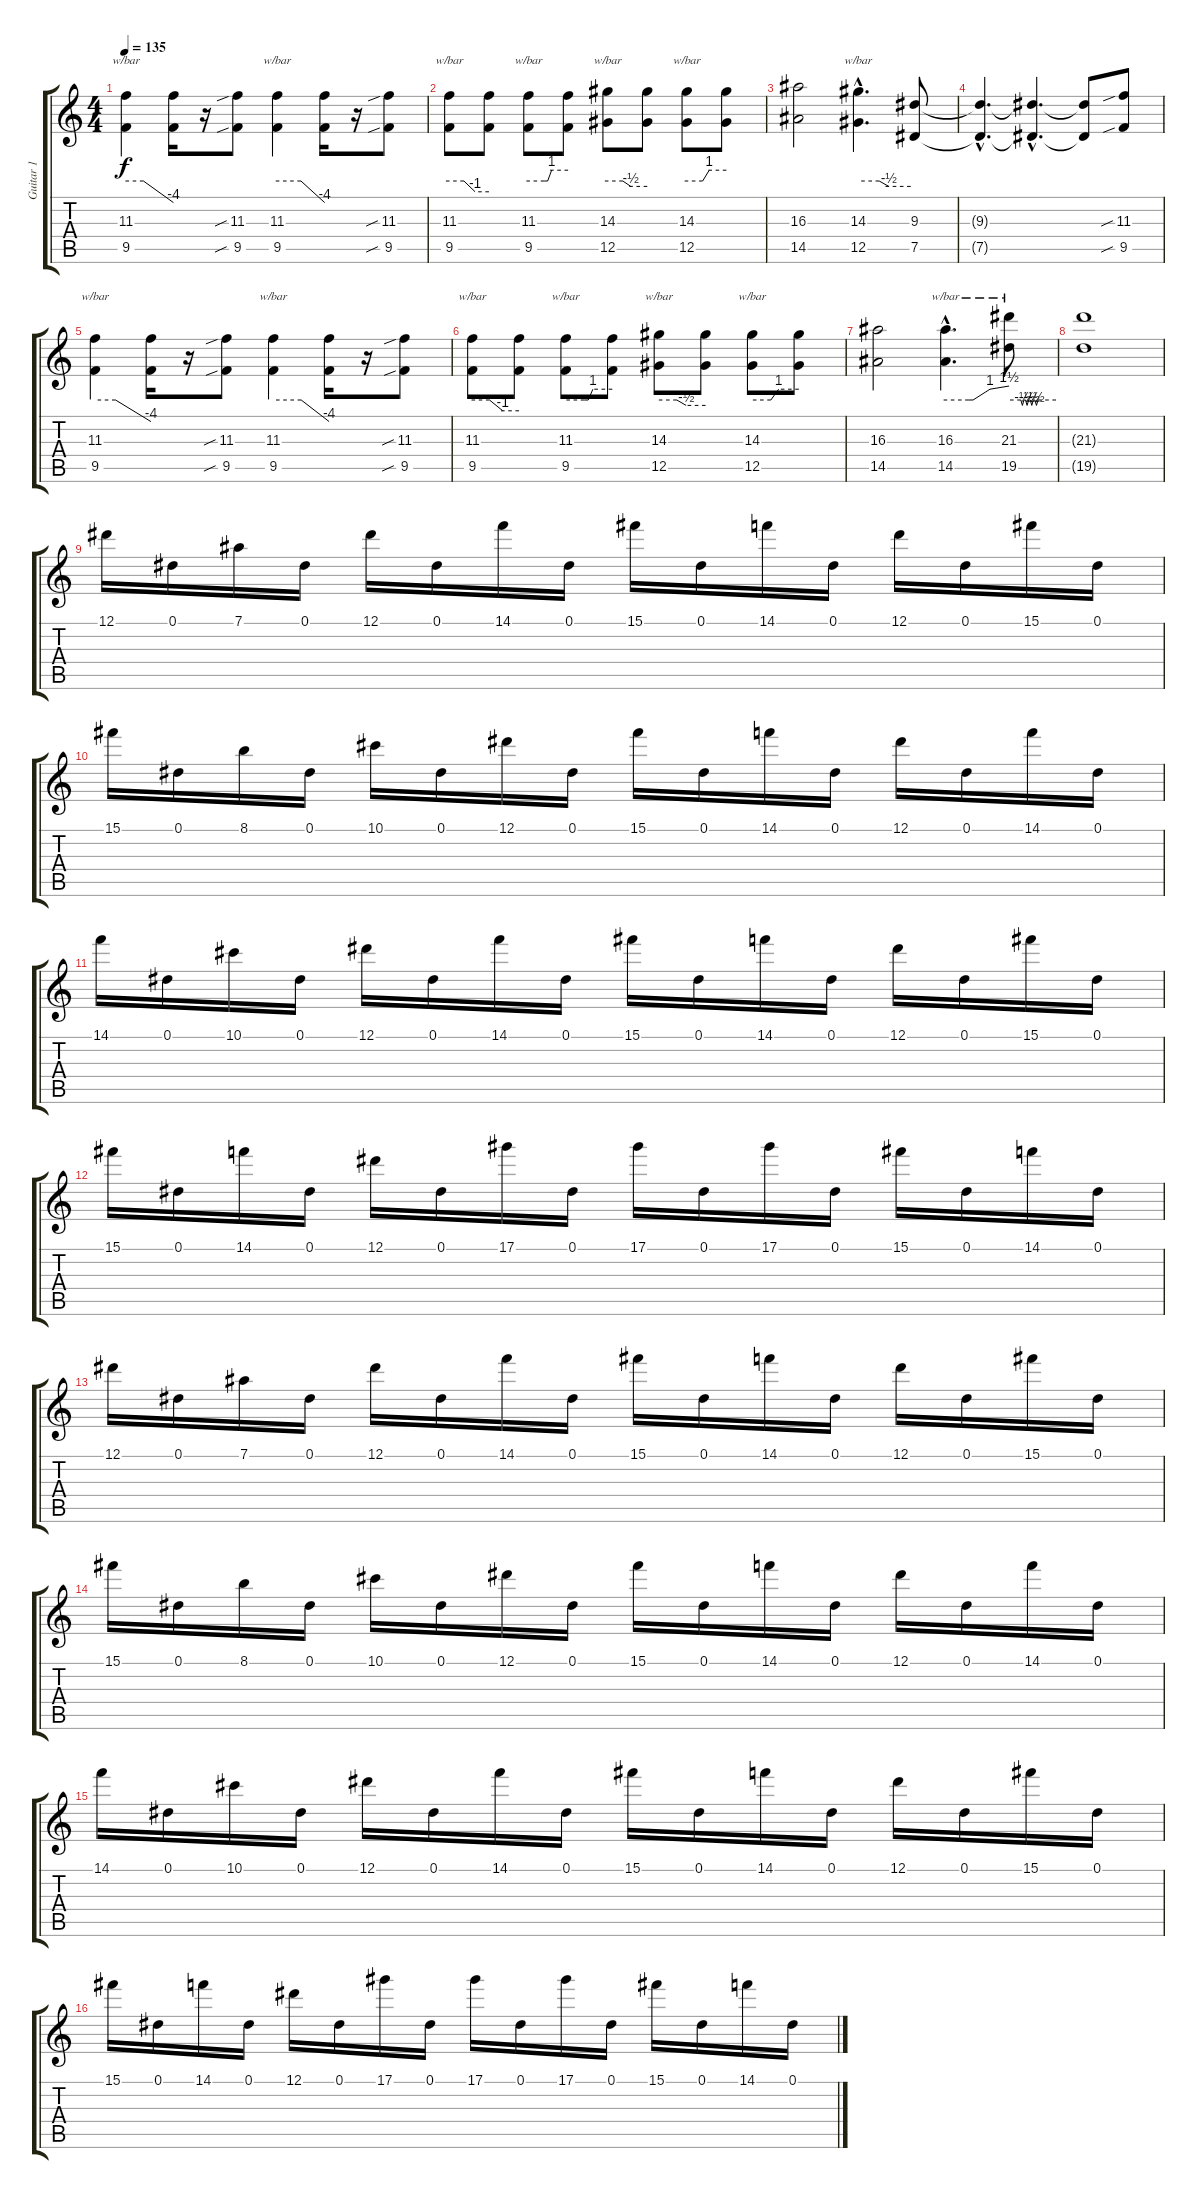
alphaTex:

\track ("Guitar 1" "Guitar 1") {instrument distortionguitar}
\staff {score tabs}
\tuning (Eb4 Bb3 Gb3 Db3 Ab2 Eb2) {hide}
\ts (4 4)
\tempo 135
\clef g2
\ks c
(11.3 9.5).4{tbe (custom default 0 0 22 0 60 -16) dy f} (11.3{t} 9.5{t}).16 r.16 (11.3{sib} 9.5{sib}).8 (11.3 9.5).4{tbe (custom default 0 0 30 0 60 -16)} (11.3{t} 9.5{t}).16 r.16 (11.3{sib} 9.5{sib}).8 |
(11.3 9.5).8{tbe (custom default 0 0 22 0 39 -4 60 -4)} (11.3{t} 9.5{t}).8 (11.3 9.5).8{tbe (custom default 0 0 24 0 29 0 35 4 60 4)} (11.3{t} 9.5{t}).8 (14.3 12.5).8{tbe (custom default 0 0 23 0 35 -2 60 -2)} (14.3{t} 12.5{t}).8 (14.3 12.5).8{tbe (custom default 0 0 24 0 34 4 60 4)} (14.3{t} 12.5{t}).8 |
(16.3 14.5).2 (14.3{hac} 12.5{hac}).4{d tbe (custom default 0 0 24 0 35 -2 60 -2)} (9.3 7.5).8 |
(9.3{hac t} 7.5{hac t}).4{d} (9.3{hac t} 7.5{hac t}).4{d} (9.3{t} 7.5{t}).8 (11.3{sib} 9.5{sib}).8 |
(11.3 9.5).4{tbe (custom default 0 0 22 0 60 -16)} (11.3{t} 9.5{t}).16 r.16 (11.3{sib} 9.5{sib}).8 (11.3 9.5).4{tbe (custom default 0 0 30 0 60 -16)} (11.3{t} 9.5{t}).16 r.16 (11.3{sib} 9.5{sib}).8 |
(11.3 9.5).8{tbe (custom default 0 0 22 0 39 -4 60 -4)} (11.3{t} 9.5{t}).8 (11.3 9.5).8{tbe (custom default 0 0 24 0 29 0 35 4 60 4)} (11.3{t} 9.5{t}).8 (14.3 12.5).8{tbe (custom default 0 0 23 0 35 -2 60 -2)} (14.3{t} 12.5{t}).8 (14.3 12.5).8{tbe (custom default 0 0 24 0 34 4 60 4)} (14.3{t} 12.5{t}).8 |
(16.3 14.5).2 (16.3{hac} 14.5{hac}).4{d tbe (custom default 0 0 22 0 26 0 42 4 60 6)} (21.3 19.5).8{tbe (custom default 0 0 15 0 17 -2 19 0 21 0 23 -2 25 0 27 0 29 -2 31 0 33 0 35 -2 37 0 60 0)} |
(21.3{t} 19.5{t}).1 |
12.1.16 0.1.16 7.1.16 0.1.16 12.1.16 0.1.16 14.1.16 0.1.16 15.1.16 0.1.16 14.1.16 0.1.16 12.1.16 0.1.16 15.1.16 0.1.16 |
15.1.16 0.1.16 8.1.16 0.1.16 10.1.16 0.1.16 12.1.16 0.1.16 15.1.16 0.1.16 14.1.16 0.1.16 12.1.16 0.1.16 14.1.16 0.1.16 |
14.1.16 0.1.16 10.1.16 0.1.16 12.1.16 0.1.16 14.1.16 0.1.16 15.1.16 0.1.16 14.1.16 0.1.16 12.1.16 0.1.16 15.1.16 0.1.16 |
15.1.16 0.1.16 14.1.16 0.1.16 12.1.16 0.1.16 17.1.16 0.1.16 17.1.16 0.1.16 17.1.16 0.1.16 15.1.16 0.1.16 14.1.16 0.1.16 |
12.1.16 0.1.16 7.1.16 0.1.16 12.1.16 0.1.16 14.1.16 0.1.16 15.1.16 0.1.16 14.1.16 0.1.16 12.1.16 0.1.16 15.1.16 0.1.16 |
15.1.16 0.1.16 8.1.16 0.1.16 10.1.16 0.1.16 12.1.16 0.1.16 15.1.16 0.1.16 14.1.16 0.1.16 12.1.16 0.1.16 14.1.16 0.1.16 |
14.1.16 0.1.16 10.1.16 0.1.16 12.1.16 0.1.16 14.1.16 0.1.16 15.1.16 0.1.16 14.1.16 0.1.16 12.1.16 0.1.16 15.1.16 0.1.16 |
15.1.16 0.1.16 14.1.16 0.1.16 12.1.16 0.1.16 17.1.16 0.1.16 17.1.16 0.1.16 17.1.16 0.1.16 15.1.16 0.1.16 14.1.16 0.1.16
